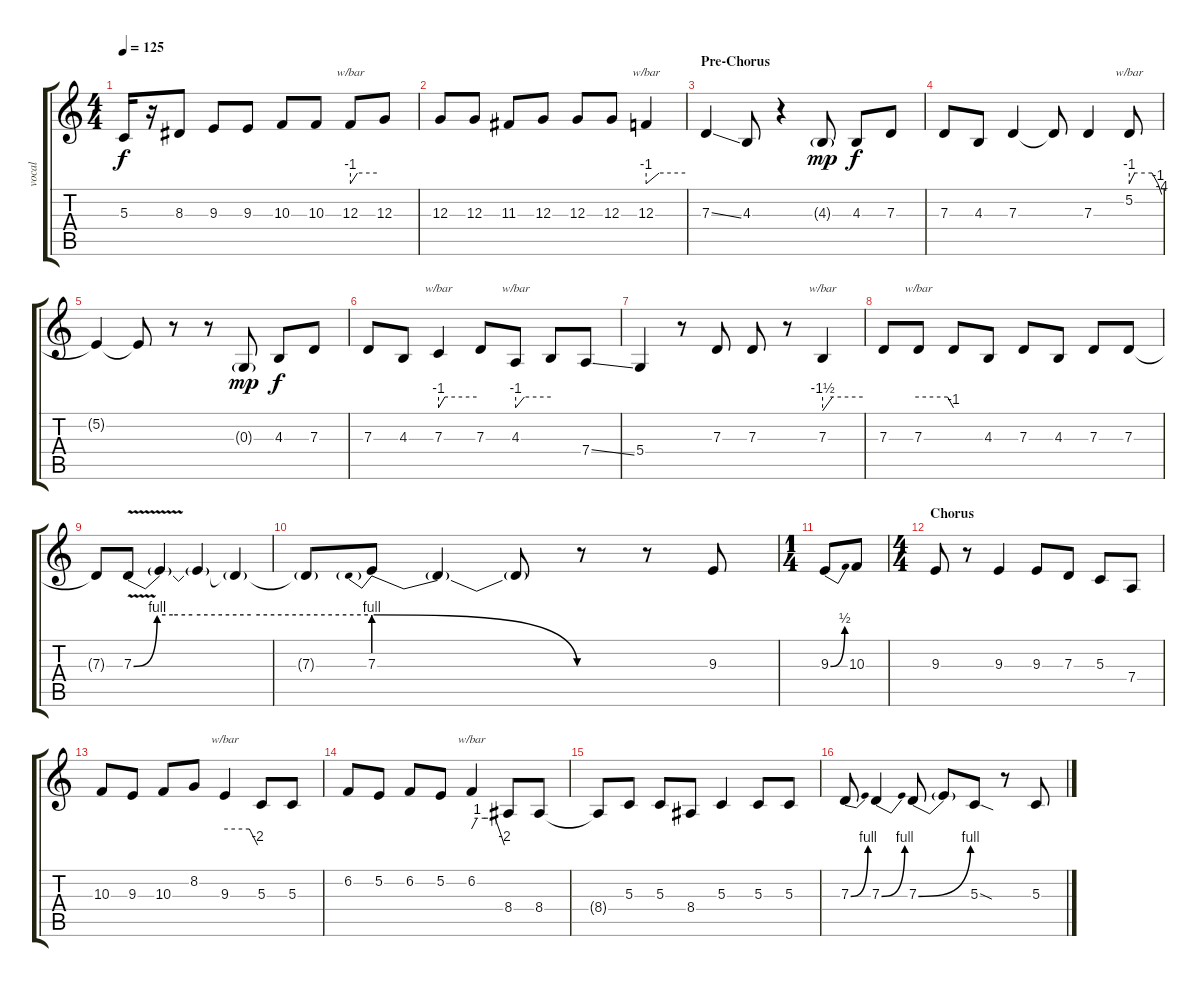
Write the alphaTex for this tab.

\track ("vocal" "vocal") {instrument lead2sawtooth}
\staff {score tabs}
\tuning (E4 B3 G3 D3 A2 E2) {hide}
\ts (4 4)
\tempo 125
\clef g2
\ks c
5.3{t}.16{dy f} r.16 8.3.8 9.3.8 9.3.8 10.3.8 10.3.8 12.3.8{tbe (custom default 0 -4 16 0 60 0)} 12.3.8 |
12.3.8 12.3.8 11.3.8 12.3.8 12.3.8 12.3.8 12.3.4{tbe (custom default 0 -4 20 0 60 0)} |
\section ("" "Pre-Chorus")
7.3{ss}.4 4.3.8 r.4 4.3{g}.8{dy mp} 4.3.8{dy f} 7.3.8 |
7.3.8 4.3.8 7.3.4 7.3{t}.8 7.3.4 5.2.8{tbe (custom default 0 -4 10 0 42 0 53 -4 60 -16)} |
5.2{t}.4 5.2{t}.8 r.8 r.8 0.3{g}.8{dy mp} 4.3.8{dy f} 7.3.8 |
7.3.8 4.3.8 7.3.4{tbe (custom default 0 -4 10 0 15 0 60 0)} 7.3.8 4.3.8{tbe (custom default 0 -4 15 0 60 0)} 4.3{t}.8 7.4{ss}.8 |
5.4.4 r.8 7.3.8 7.3.8 r.8 7.3.4{tbe (custom default 0 -6 15 0 60 0)} |
7.3.8 7.3.8{tbe (custom default 0 0 50 0 60 -4)} 7.3{t}.8 4.3.8 7.3.8 4.3.8 7.3.8 7.3.8 |
7.3{t}.8 7.3{be (custom 0 0 6 4 10 4 15 4 30 4 60 4) v}.8 7.3{t}.4 7.3{t}.4 7.3{t}.4 |
7.3{t}.8 7.3{be (prebendrelease 0 4 60 0)}.8 7.3{t}.4 7.3{t}.8 r.8 r.8 9.3.8 |
\ts (1 4)
9.3{be (bend 0 0 60 2)}.8 10.3.8 |
\ts (4 4)
\section ("" "Chorus")
9.3.8 r.8 9.3.4 9.3.8 7.3.8 5.3.8 7.4.8 |
10.3.8 9.3.8 10.3.8 8.2.8 9.3.4{tbe (custom default 0 0 45 0 60 -8)} 5.3.8 5.3.8 |
6.2.8 5.2.8 6.2.8 5.2.8 6.2.4{tbe (custom default 0 0 10 4 25 4 43 4 50 0 60 -8)} 8.4.8 8.4.8 |
8.4{t}.8 5.3.8 5.3.8 8.4.8 5.3.4 5.3.8 5.3.8 |
7.3{be (bend 0 0 60 4)}.8 7.3{be (bend 0 0 60 4)}.4 7.3{be (bend 0 0 60 4)}.8 7.3{t}.8 5.3{sod}.8 r.8 5.3.8
